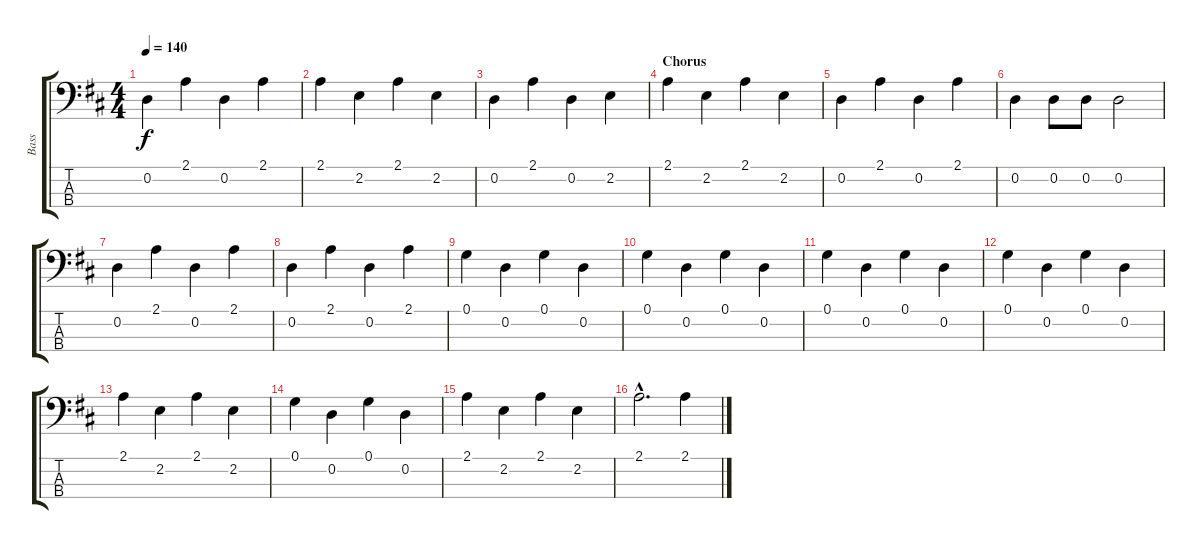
\track ("Bass" "Bass") {instrument electricbassfinger}
\staff {score tabs}
\tuning (G2 D2 A1 E1) {hide}
\ts (4 4)
\tempo 140
\clef f4
\ks d
0.2.4{dy f} 2.1.4 0.2.4 2.1.4 |
2.1.4 2.2.4 2.1.4 2.2.4 |
0.2.4 2.1.4 0.2.4 2.2.4 |
\section ("" "Chorus")
2.1.4 2.2.4 2.1.4 2.2.4 |
0.2.4 2.1.4 0.2.4 2.1.4 |
0.2.4 0.2.8 0.2.8 0.2.2 |
0.2.4 2.1.4 0.2.4 2.1.4 |
0.2.4 2.1.4 0.2.4 2.1.4 |
0.1.4 0.2.4 0.1.4 0.2.4 |
0.1.4 0.2.4 0.1.4 0.2.4 |
0.1.4 0.2.4 0.1.4 0.2.4 |
0.1.4 0.2.4 0.1.4 0.2.4 |
2.1.4 2.2.4 2.1.4 2.2.4 |
0.1.4 0.2.4 0.1.4 0.2.4 |
2.1.4 2.2.4 2.1.4 2.2.4 |
2.1{hac}.2{d} 2.1.4
